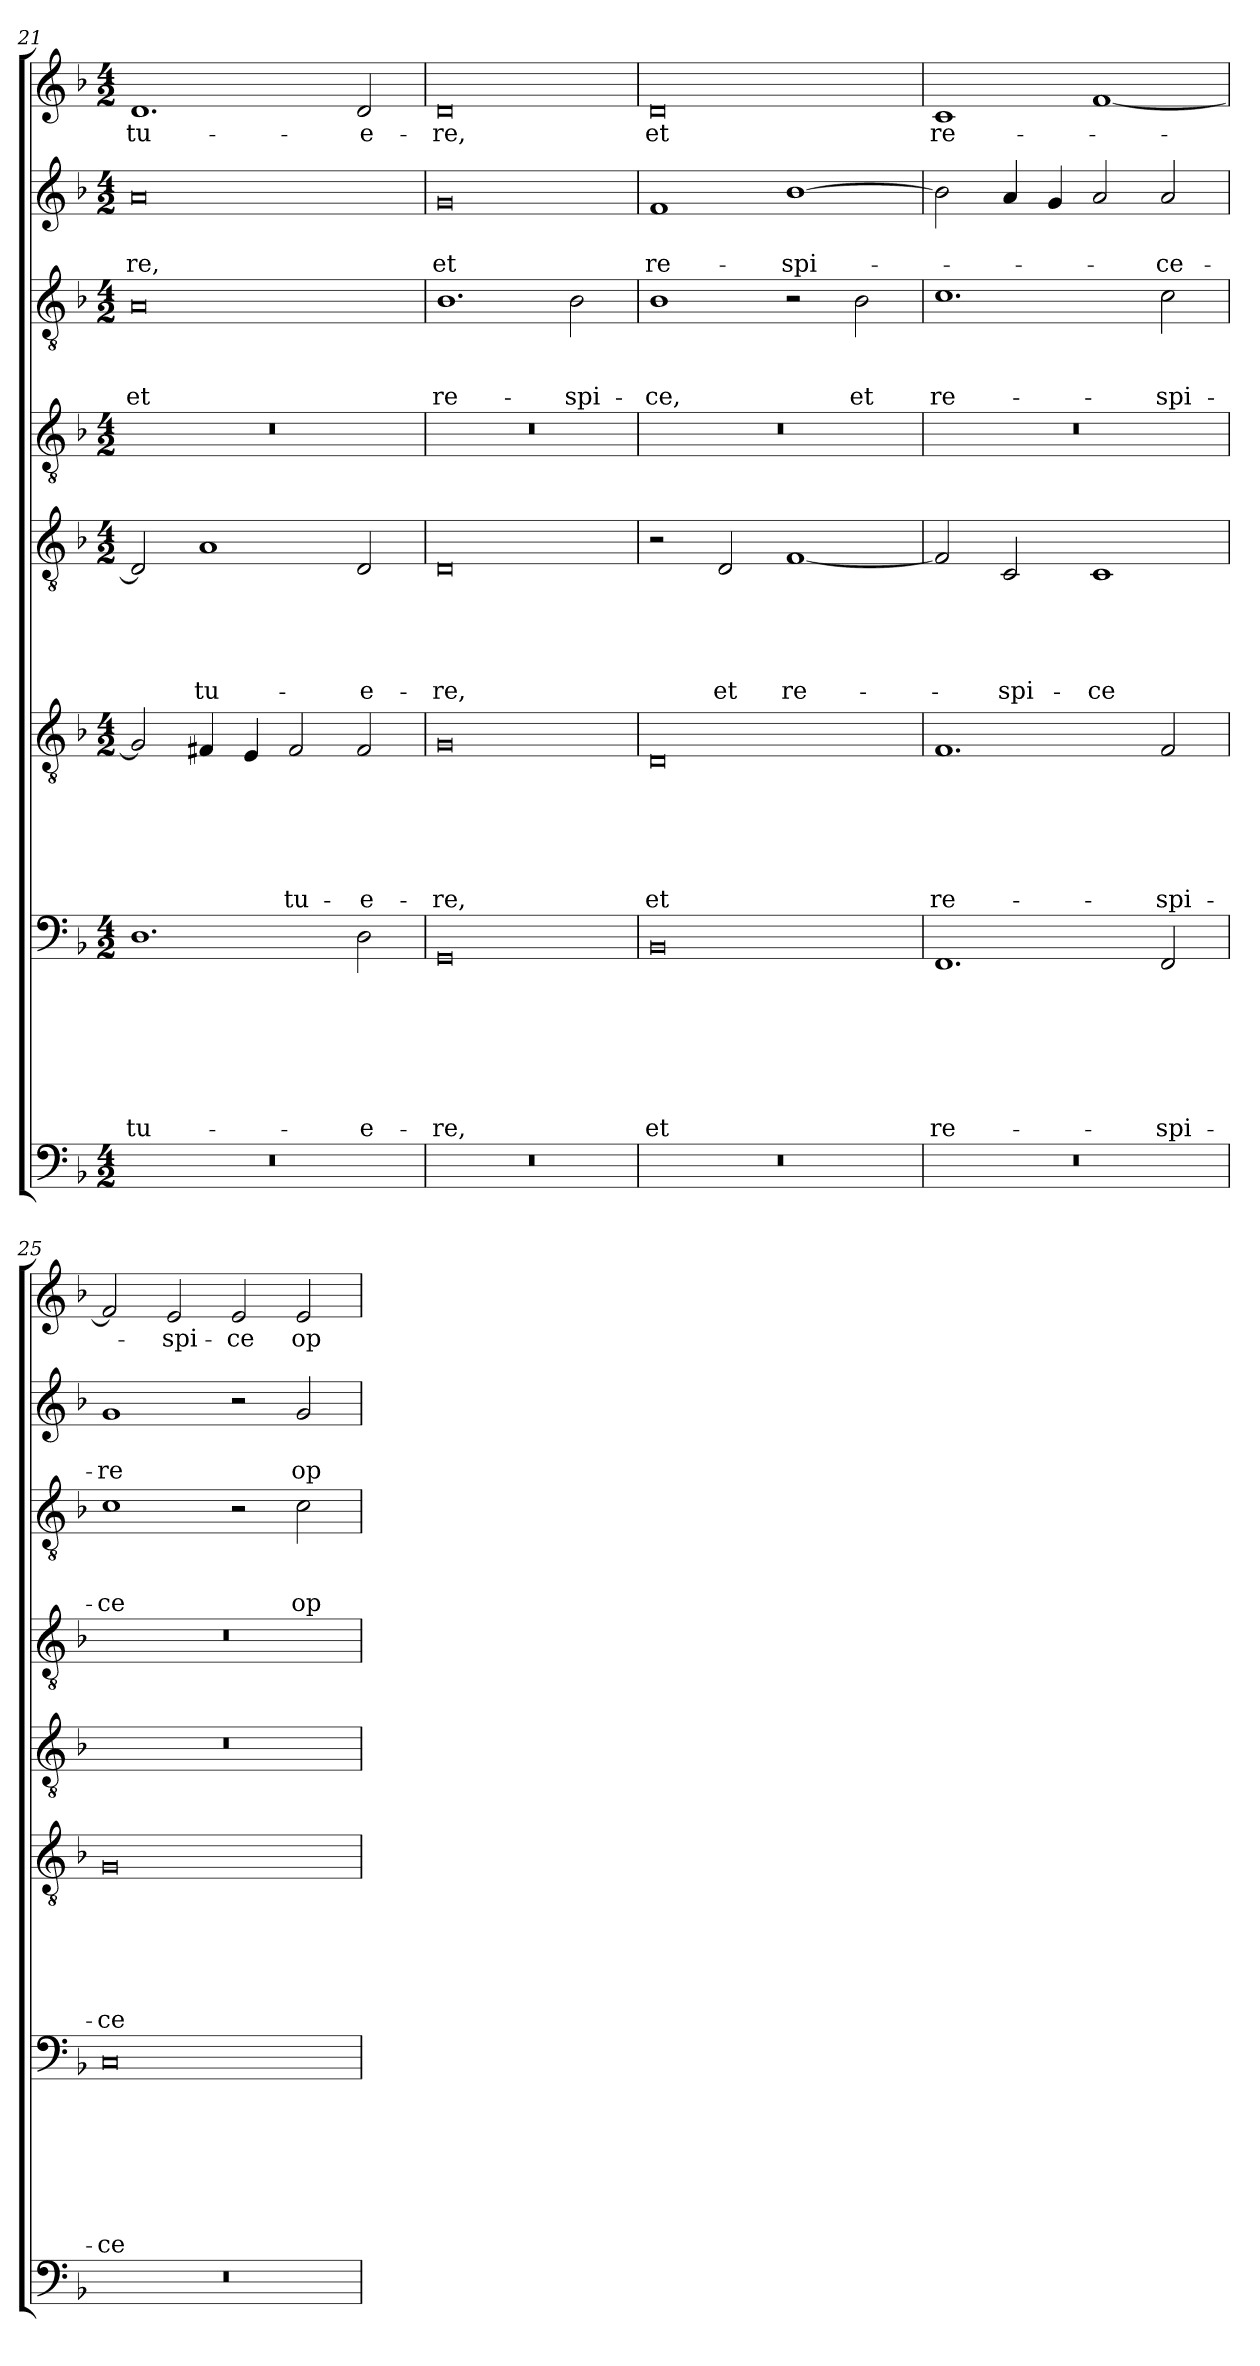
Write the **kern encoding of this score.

**kern	**kern	**text	**text	**text	**text	**text	**text	**text	**kern	**text	**text	**text	**text	**text	**text	**kern	**text	**text	**text	**text	**text	**kern	**kern	**text	**text	**text	**kern	**text	**text	**kern	**text
*part8	*part7	*part7	*part7	*part7	*part7	*part7	*part7	*part7	*part6	*part6	*part6	*part6	*part6	*part6	*part6	*part5	*part5	*part5	*part5	*part5	*part5	*part4	*part3	*part3	*part3	*part3	*part2	*part2	*part2	*part1	*part1
*staff8	*staff7	*staff7	*staff7	*staff7	*staff7	*staff7	*staff7	*staff7	*staff6	*staff6	*staff6	*staff6	*staff6	*staff6	*staff6	*staff5	*staff5	*staff5	*staff5	*staff5	*staff5	*staff4	*staff3	*staff3	*staff3	*staff3	*staff2	*staff2	*staff2	*staff1	*staff1
*clefF4	*clefF4	*	*	*	*	*	*	*	*clefGv2	*	*	*	*	*	*	*clefGv2	*	*	*	*	*	*clefGv2	*clefGv2	*	*	*	*clefG2	*	*	*clefG2	*
*k[b-]	*k[b-]	*	*	*	*	*	*	*	*k[b-]	*	*	*	*	*	*	*k[b-]	*	*	*	*	*	*k[b-]	*k[b-]	*	*	*	*k[b-]	*	*	*k[b-]	*
*d:	*d:	*	*	*	*	*	*	*	*d:	*	*	*	*	*	*	*d:	*	*	*	*	*	*d:	*d:	*	*	*	*d:	*	*	*d:	*
*M4/2	*M4/2	*	*	*	*	*	*	*	*M4/2	*	*	*	*	*	*	*M4/2	*	*	*	*	*	*M4/2	*M4/2	*	*	*	*M4/2	*	*	*M4/2	*
=21	=21	=21	=21	=21	=21	=21	=21	=21	=21	=21	=21	=21	=21	=21	=21	=21	=21	=21	=21	=21	=21	=21	=21	=21	=21	=21	=21	=21	=21	=21	=21
0r	1.D	.	.	.	.	.	.	-tu-	2G/]	.	.	.	.	.	.	2D/]	.	.	.	.	.	0r	0A	.	.	et	0a	.	-re,	1.d	-tu-
.	.	.	.	.	.	.	.	.	4F#X/	.	.	.	.	.	.	1A	.	.	.	.	-tu-	.	.	.	.	.	.	.	.	.	.
.	.	.	.	.	.	.	.	.	4E/	.	.	.	.	.	.	.	.	.	.	.	.	.	.	.	.	.	.	.	.	.	.
.	.	.	.	.	.	.	.	.	2F#/	.	.	.	.	.	-tu-	.	.	.	.	.	.	.	.	.	.	.	.	.	.	.	.
.	2D\	.	.	.	.	.	.	-e-	2F#/	.	.	.	.	.	-e-	2D/	.	.	.	.	-e-	.	.	.	.	.	.	.	.	2d/	-e-
=22	=22	=22	=22	=22	=22	=22	=22	=22	=22	=22	=22	=22	=22	=22	=22	=22	=22	=22	=22	=22	=22	=22	=22	=22	=22	=22	=22	=22	=22	=22	=22
0r	0GG	.	.	.	.	.	.	-re,	0G	.	.	.	.	.	-re,	0D	.	.	.	.	-re,	0r	1.B-	.	.	re-	0g	.	et	0d	-re,
.	.	.	.	.	.	.	.	.	.	.	.	.	.	.	.	.	.	.	.	.	.	.	2B-\	.	.	-spi-	.	.	.	.	.
=23	=23	=23	=23	=23	=23	=23	=23	=23	=23	=23	=23	=23	=23	=23	=23	=23	=23	=23	=23	=23	=23	=23	=23	=23	=23	=23	=23	=23	=23	=23	=23
0r	0BB-	.	.	.	.	.	.	et	0D	.	.	.	.	.	et	2r	.	.	.	.	.	0r	1B-	.	.	-ce,	1f	.	re-	0d	et
.	.	.	.	.	.	.	.	.	.	.	.	.	.	.	.	2D/	.	.	.	.	et	.	.	.	.	.	.	.	.	.	.
.	.	.	.	.	.	.	.	.	.	.	.	.	.	.	.	[1F	.	.	.	.	re-	.	2r	.	.	.	[1b-	.	-spi-	.	.
.	.	.	.	.	.	.	.	.	.	.	.	.	.	.	.	.	.	.	.	.	.	.	2B-\	.	.	et	.	.	.	.	.
=24	=24	=24	=24	=24	=24	=24	=24	=24	=24	=24	=24	=24	=24	=24	=24	=24	=24	=24	=24	=24	=24	=24	=24	=24	=24	=24	=24	=24	=24	=24	=24
0r	1.FF	.	.	.	.	.	.	re-	1.F	.	.	.	.	.	re-	2F/]	.	.	.	.	.	0r	1.c	.	.	re-	2b-\]	.	.	1c	re-
.	.	.	.	.	.	.	.	.	.	.	.	.	.	.	.	2C/	.	.	.	.	-spi-	.	.	.	.	.	4a/	.	.	.	.
.	.	.	.	.	.	.	.	.	.	.	.	.	.	.	.	.	.	.	.	.	.	.	.	.	.	.	4g/	.	.	.	.
.	.	.	.	.	.	.	.	.	.	.	.	.	.	.	.	1C	.	.	.	.	-ce	.	.	.	.	.	2a/	.	.	[1f	.
.	2FF/	.	.	.	.	.	.	-spi-	2F/	.	.	.	.	.	-spi-	.	.	.	.	.	.	.	2c\	.	.	-spi-	2a/	.	-ce-	.	.
=25	=25	=25	=25	=25	=25	=25	=25	=25	=25	=25	=25	=25	=25	=25	=25	=25	=25	=25	=25	=25	=25	=25	=25	=25	=25	=25	=25	=25	=25	=25	=25
0r	0C	.	.	.	.	.	.	-ce	0G	.	.	.	.	.	-ce	0r	.	.	.	.	.	0r	1c	.	.	-ce	1g	.	-re	2f/]	.
.	.	.	.	.	.	.	.	.	.	.	.	.	.	.	.	.	.	.	.	.	.	.	.	.	.	.	.	.	.	2e/	-spi-
.	.	.	.	.	.	.	.	.	.	.	.	.	.	.	.	.	.	.	.	.	.	.	2r	.	.	.	2r	.	.	2e/	-ce
.	.	.	.	.	.	.	.	.	.	.	.	.	.	.	.	.	.	.	.	.	.	.	2c\	.	.	op-	2g/	.	op-	2e/	op-
=	=	=	=	=	=	=	=	=	=	=	=	=	=	=	=	=	=	=	=	=	=	=	=	=	=	=	=	=	=	=	=
*-	*-	*-	*-	*-	*-	*-	*-	*-	*-	*-	*-	*-	*-	*-	*-	*-	*-	*-	*-	*-	*-	*-	*-	*-	*-	*-	*-	*-	*-	*-	*-
